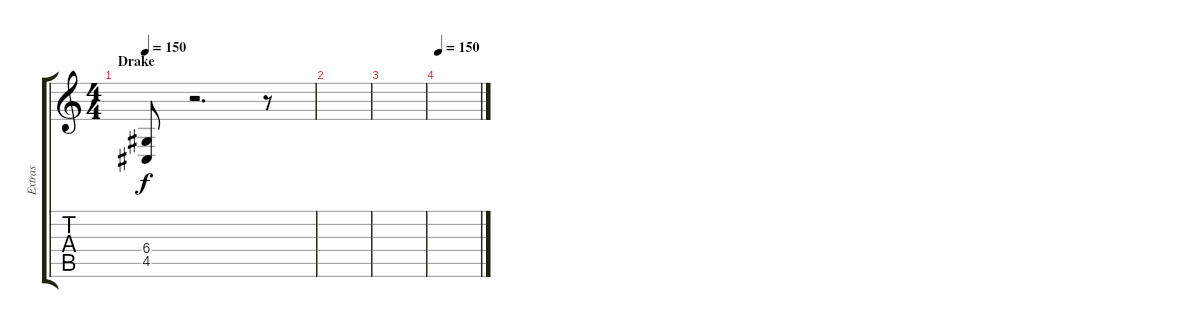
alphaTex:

\track ("Extras" "Extras") {instrument melodictom}
\staff {score tabs}
\tuning (E4 B3 G3 D3 A2 E2) {hide}
\ts (4 4)
\section ("" "Drake")
\tempo 150
\clef g2
\ks c
(6.4{t} 4.5{t}).8{dy f volume 7} r.2{d} r.8 |
|
|
\tempo 150
